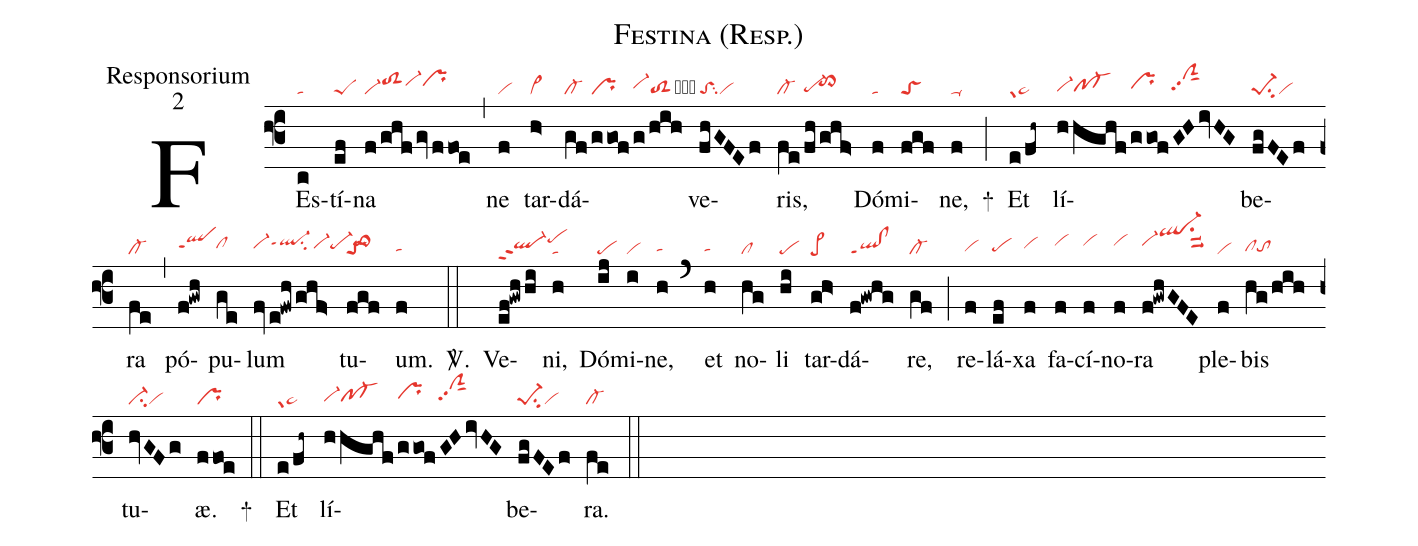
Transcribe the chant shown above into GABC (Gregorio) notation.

name:Festina (Resp.);
office-part:Responsorium;
mode:2;
nabc-lines:1;
%%
(f3)
FEs(c|ta)tí(ef|peS)na(f/ghf/gv/ffoe|vi-toS2hivi-hiprhi) (,)
ne(f|vi) tar(h>|vi>)dá(gf/|cl-|ggof/|pr|g/hih|vi-hhtoS2-hk)ve(fhGFEf|toSsu2vi)ris,(fe/|cl-|fh/|pe-hg|ghf>|to>hi) Dó(f|ta)mi(fgf|toS)ne,(f|ta-) +(;)
Et(e/fh~|grta>) lí(hhghf/|vi-hgpf-hg|ggof/|prhh|GHivHG|clShkpp2sut1)be(fgFEf|pe-1su2vi)ra(fe|cl-) (,)
pó(f!gwh|qlhhppt1)pu(ge|clhh)lum(fve!fwh/ghf>|vi-hhql-hippt1su2vi-hhpe-hhto>hi) tu(fgf|toS)um.(f|tahg) <sp>V/</sp>.(::)
Ve(ef!gwhhi|ql-hhppt2pehj)ni,(h|ta) Dó(ij|pe)mi(i|vi)ne,(h|tahg) (`)
et(h|tahg) no(hg|cl)li(hi|pe) tar(gh>|pe>)dá(f!gwhg|ql!clppt1)re,(gf|cl-) (;)
re(f|vihg)lá(ef|pehg)xa(f|vihh) fa(f|vihi)cí(f|vihi)no(f|vihi)ra(f!gwhGFE|vi-hiql-hlsu1suu2) ple(f|vi)bis(hg/hih|clhgtohg) tu(hvGFg|ci-vi)æ.(ffoe|pr) +(::)
Et(e/fh~|grta>) lí(hhghf/|vi-hgpf-hg|ggof/|prhh|GHivHG|clShkpp2sut1)be(fgFEf|pe-1su2vi)ra.(fe|cl-) (::)
